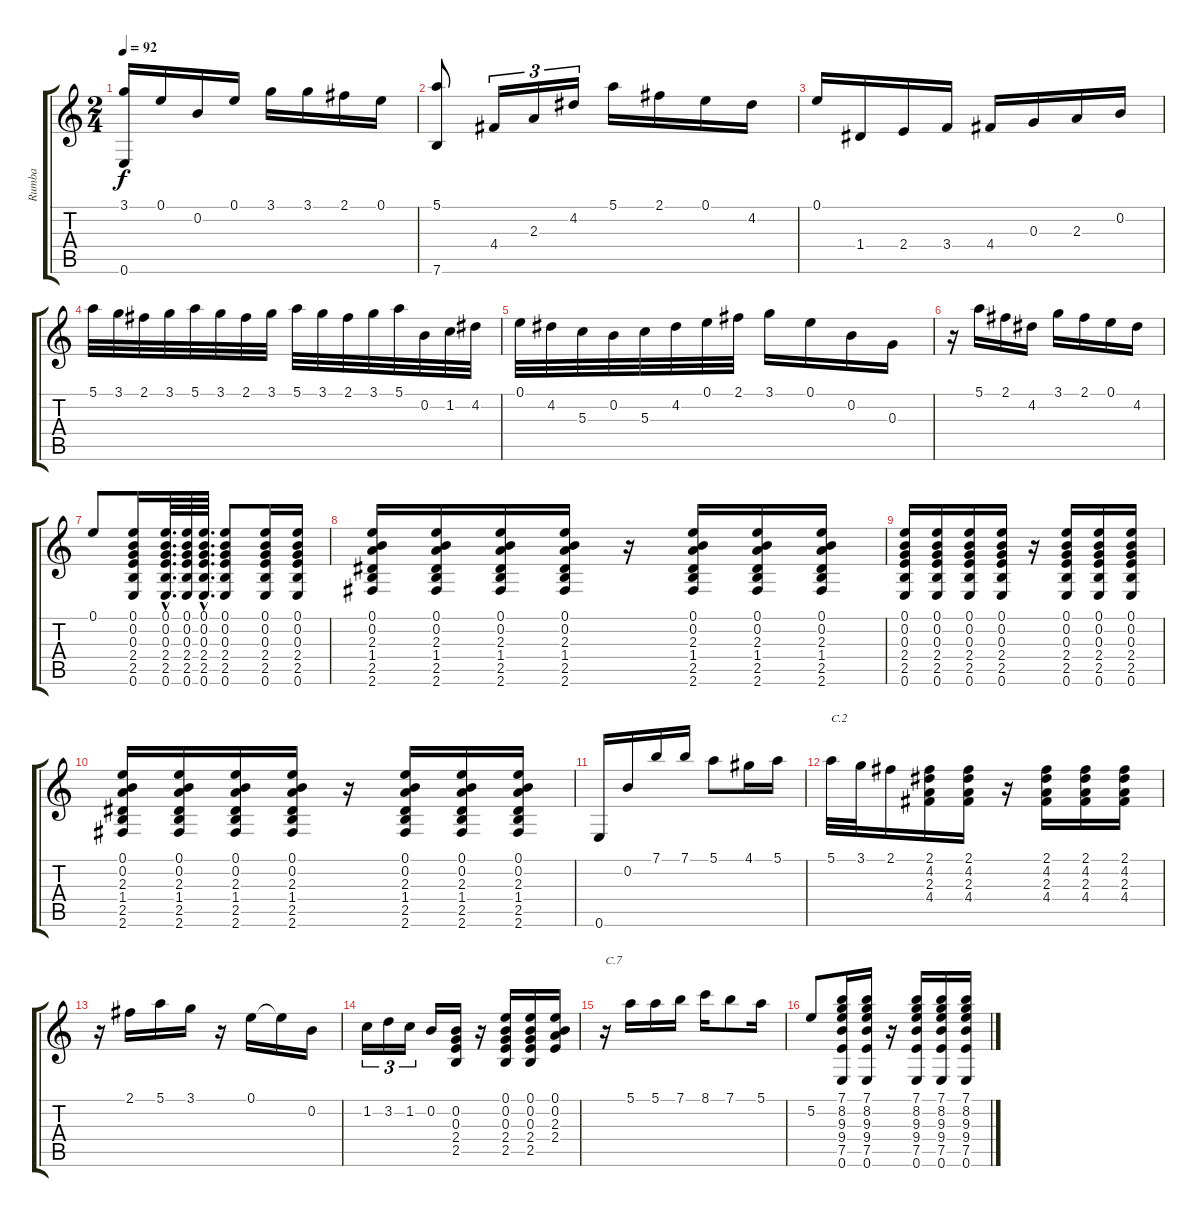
\track ("Rumba" "Rumba") {instrument acousticguitarnylon}
\staff {score tabs}
\tuning (E4 B3 G3 D3 A2 E2) {hide}
\ts (2 4)
\tempo 92
\clef g2
\ks c
(3.1 0.6).16{dy f} 0.1.16 0.2.16 0.1.16 3.1.16 3.1.16 2.1.16 0.1.16 |
(5.1 7.6).8 4.4.16{tu (3 2)} 2.3.16{tu (3 2)} 4.2.16{tu (3 2)} 5.1.16 2.1.16 0.1.16 4.2.16 |
0.1.16 1.4.16 2.4.16 3.4.16 4.4.16 0.3.16 2.3.16 0.2.16 |
5.1.32 3.1.32 2.1.32 3.1.32 5.1.32 3.1.32 2.1.32 3.1.32 5.1.32 3.1.32 2.1.32 3.1.32 5.1.32 0.2.32 1.2.32 4.2.32 |
0.1.32 4.2.32 5.3.32 0.2.32 5.3.32 4.2.32 0.1.32 2.1.32 3.1.16 0.1.16 0.2.16 0.3.16 |
r.16 5.1.16 2.1.16 4.2.16 3.1.16 2.1.16 0.1.16 4.2.16 |
0.1.8 (0.1 0.2 0.3 2.4 2.5 0.6).16 (0.1{hac} 0.2{hac} 0.3{hac} 2.4{hac} 2.5{hac} 0.6{hac}).64{d} (0.1 0.2 0.3 2.4 2.5 0.6).64 (0.1{hac} 0.2{hac} 0.3{hac} 2.4{hac} 2.5{hac} 0.6{hac}).64{d} (0.1 0.2 0.3 2.4 2.5 0.6).8 (0.1 0.2 0.3 2.4 2.5 0.6).16 (0.1 0.2 0.3 2.4 2.5 0.6).16 |
(0.1 0.2 2.3 1.4 2.5 2.6).16 (0.1 0.2 2.3 1.4 2.5 2.6).16 (0.1 0.2 2.3 1.4 2.5 2.6).16 (0.1 0.2 2.3 1.4 2.5 2.6).16 r.16 (0.1 0.2 2.3 1.4 2.5 2.6).16 (0.1 0.2 2.3 1.4 2.5 2.6).16 (0.1 0.2 2.3 1.4 2.5 2.6).16 |
(0.1 0.2 0.3 2.4 2.5 0.6).16 (0.1 0.2 0.3 2.4 2.5 0.6).16 (0.1 0.2 0.3 2.4 2.5 0.6).16 (0.1 0.2 0.3 2.4 2.5 0.6).16 r.16 (0.1 0.2 0.3 2.4 2.5 0.6).16 (0.1 0.2 0.3 2.4 2.5 0.6).16 (0.1 0.2 0.3 2.4 2.5 0.6).16 |
(0.1 0.2 2.3 1.4 2.5 2.6).16 (0.1 0.2 2.3 1.4 2.5 2.6).16 (0.1 0.2 2.3 1.4 2.5 2.6).16 (0.1 0.2 2.3 1.4 2.5 2.6).16 r.16 (0.1 0.2 2.3 1.4 2.5 2.6).16 (0.1 0.2 2.3 1.4 2.5 2.6).16 (0.1 0.2 2.3 1.4 2.5 2.6).16 |
0.6.16 0.2.16 7.1.16 7.1.16 5.1.8 4.1.16 5.1.16 |
5.1.32{txt "C.2"} 3.1.32 2.1.16 (2.1 4.2 2.3 4.4).16 (2.1 4.2 2.3 4.4).16 r.16 (2.1 4.2 2.3 4.4).16 (2.1 4.2 2.3 4.4).16 (2.1 4.2 2.3 4.4).16 |
r.16 2.1.16 5.1.16 3.1.16 r.16 0.1.16 0.1{t}.16 0.2.16 |
1.2.16{tu (3 2)} 3.2.16{tu (3 2)} 1.2.16{tu (3 2)} 0.2.16 (0.2 0.3 2.4 2.5).16 r.16 (0.1 0.2 0.3 2.4 2.5).16 (0.1 0.2 0.3 2.4 2.5).16 (0.1 0.2 2.3 2.4).16 |
r.16{txt "C.7"} 5.1.16 5.1.16 7.1.16 8.1.16 7.1.8 5.1.16 |
5.2.8 (7.1 8.2 9.3 9.4 7.5 0.6).16 (7.1 8.2 9.3 9.4 7.5 0.6).16 r.16 (7.1 8.2 9.3 9.4 7.5 0.6).16 (7.1 8.2 9.3 9.4 7.5 0.6).16 (7.1 8.2 9.3 9.4 7.5 0.6).16
